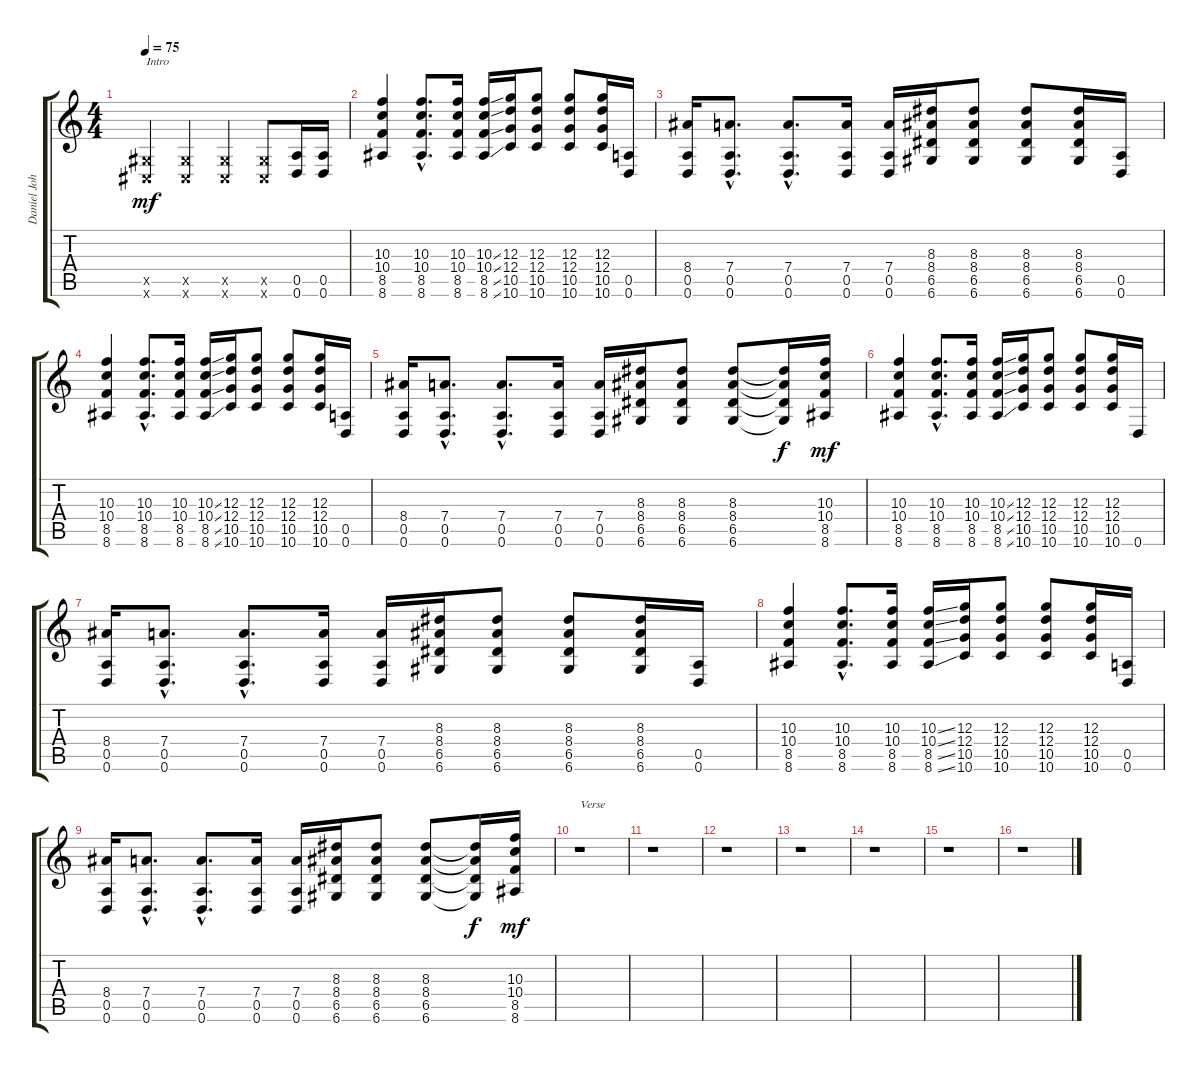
\track ("Daniel Johns (Gtr1)" "Daniel Joh") {instrument distortionguitar}
\staff {score tabs}
\tuning (E4 B3 G3 D3 A2 D2) {hide}
\ts (4 4)
\tempo 75
\clef g2
\ks c
(-1.5{x} -1.6{x}).4{txt "Intro" dy mf instrument distortionguitar} (-1.5{x} -1.6{x}).4 (-1.5{x} -1.6{x}).4 (-1.5{x} -1.6{x}).8 (0.5 0.6).16 (0.5 0.6).16 |
(10.3 10.4 8.5 8.6).4 (10.3{hac} 10.4{hac} 8.5{hac} 8.6{hac}).8{d} (10.3 10.4 8.5 8.6).16 (10.3{ss} 10.4{ss} 8.5{ss} 8.6{ss}).16 (12.3 12.4 10.5 10.6).16 (12.3 12.4 10.5 10.6).8 (12.3 12.4 10.5 10.6).8 (12.3 12.4 10.5 10.6).16 (0.5 0.6).16 |
(8.4 0.5 0.6).16 (7.4{hac} 0.5{hac} 0.6{hac}).8{d} (7.4{hac} 0.5{hac} 0.6{hac}).8{d} (7.4 0.5 0.6).16 (7.4 0.5 0.6).16 (8.3 8.4 6.5 6.6).16 (8.3 8.4 6.5 6.6).8 (8.3 8.4 6.5 6.6).8 (8.3 8.4 6.5 6.6).16 (0.5 0.6).16 |
(10.3 10.4 8.5 8.6).4 (10.3{hac} 10.4{hac} 8.5{hac} 8.6{hac}).8{d} (10.3 10.4 8.5 8.6).16 (10.3{ss} 10.4{ss} 8.5{ss} 8.6{ss}).16 (12.3 12.4 10.5 10.6).16 (12.3 12.4 10.5 10.6).8 (12.3 12.4 10.5 10.6).8 (12.3 12.4 10.5 10.6).16 (0.5 0.6).16 |
(8.4 0.5 0.6).16 (7.4{hac} 0.5{hac} 0.6{hac}).8{d} (7.4{hac} 0.5{hac} 0.6{hac}).8{d} (7.4 0.5 0.6).16 (7.4 0.5 0.6).16 (8.3 8.4 6.5 6.6).16 (8.3 8.4 6.5 6.6).8 (8.3 8.4 6.5 6.6).8 (8.3{t} 8.4{t} 6.5{t} 6.6{t}).16{dy f} (10.3 10.4 8.5 8.6).16{dy mf} |
(10.3 10.4 8.5 8.6).4{volume 16} (10.3{hac} 10.4{hac} 8.5{hac} 8.6{hac}).8{d} (10.3 10.4 8.5 8.6).16 (10.3{ss} 10.4{ss} 8.5{ss} 8.6{ss}).16 (12.3 12.4 10.5 10.6).16 (12.3 12.4 10.5 10.6).8 (12.3 12.4 10.5 10.6).8 (12.3 12.4 10.5 10.6).16 0.6.16 |
(8.4 0.5 0.6).16 (7.4{hac} 0.5{hac} 0.6{hac}).8{d} (7.4{hac} 0.5{hac} 0.6{hac}).8{d} (7.4 0.5 0.6).16 (7.4 0.5 0.6).16 (8.3 8.4 6.5 6.6).16 (8.3 8.4 6.5 6.6).8 (8.3 8.4 6.5 6.6).8 (8.3 8.4 6.5 6.6).16 (0.5 0.6).16 |
(10.3 10.4 8.5 8.6).4 (10.3{hac} 10.4{hac} 8.5{hac} 8.6{hac}).8{d} (10.3 10.4 8.5 8.6).16 (10.3{ss} 10.4{ss} 8.5{ss} 8.6{ss}).16 (12.3 12.4 10.5 10.6).16 (12.3 12.4 10.5 10.6).8 (12.3 12.4 10.5 10.6).8 (12.3 12.4 10.5 10.6).16 (0.5 0.6).16 |
(8.4 0.5 0.6).16 (7.4{hac} 0.5{hac} 0.6{hac}).8{d} (7.4{hac} 0.5{hac} 0.6{hac}).8{d} (7.4 0.5 0.6).16 (7.4 0.5 0.6).16 (8.3 8.4 6.5 6.6).16 (8.3 8.4 6.5 6.6).8 (8.3 8.4 6.5 6.6).8 (8.3{t} 8.4{t} 6.5{t} 6.6{t}).16{dy f} (10.3 10.4 8.5 8.6).16{dy mf} |
r.1{txt "Verse"} |
r.1 |
r.1 |
r.1 |
r.1 |
r.1 |
r.1
